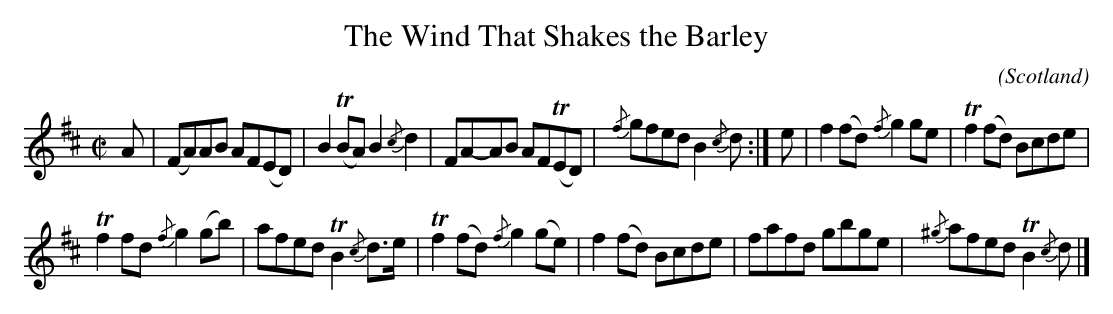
X:1
U:~=!turn!
T:The Wind That Shakes the Barley
C:
O:Scotland
M:C|
L:1/8
K:D
A | (FA)AB AF(ED) | B2 (TBA) B2 {/c}d2 | FA-AB AF(TED) | {/f}gfed B2 {/c}d :| e | f2 (fd) {/f}g2 ge | Tf2 (fd) Bcde |
Tf2 fd {/f}g2 (gb) | afed TB2 {/c}d>e | Tf2 (fd) {/f}g2 (ge) | f2 (fd) Bcde | fafd gbge | {/^g}afed TB2 {/c}d |]
